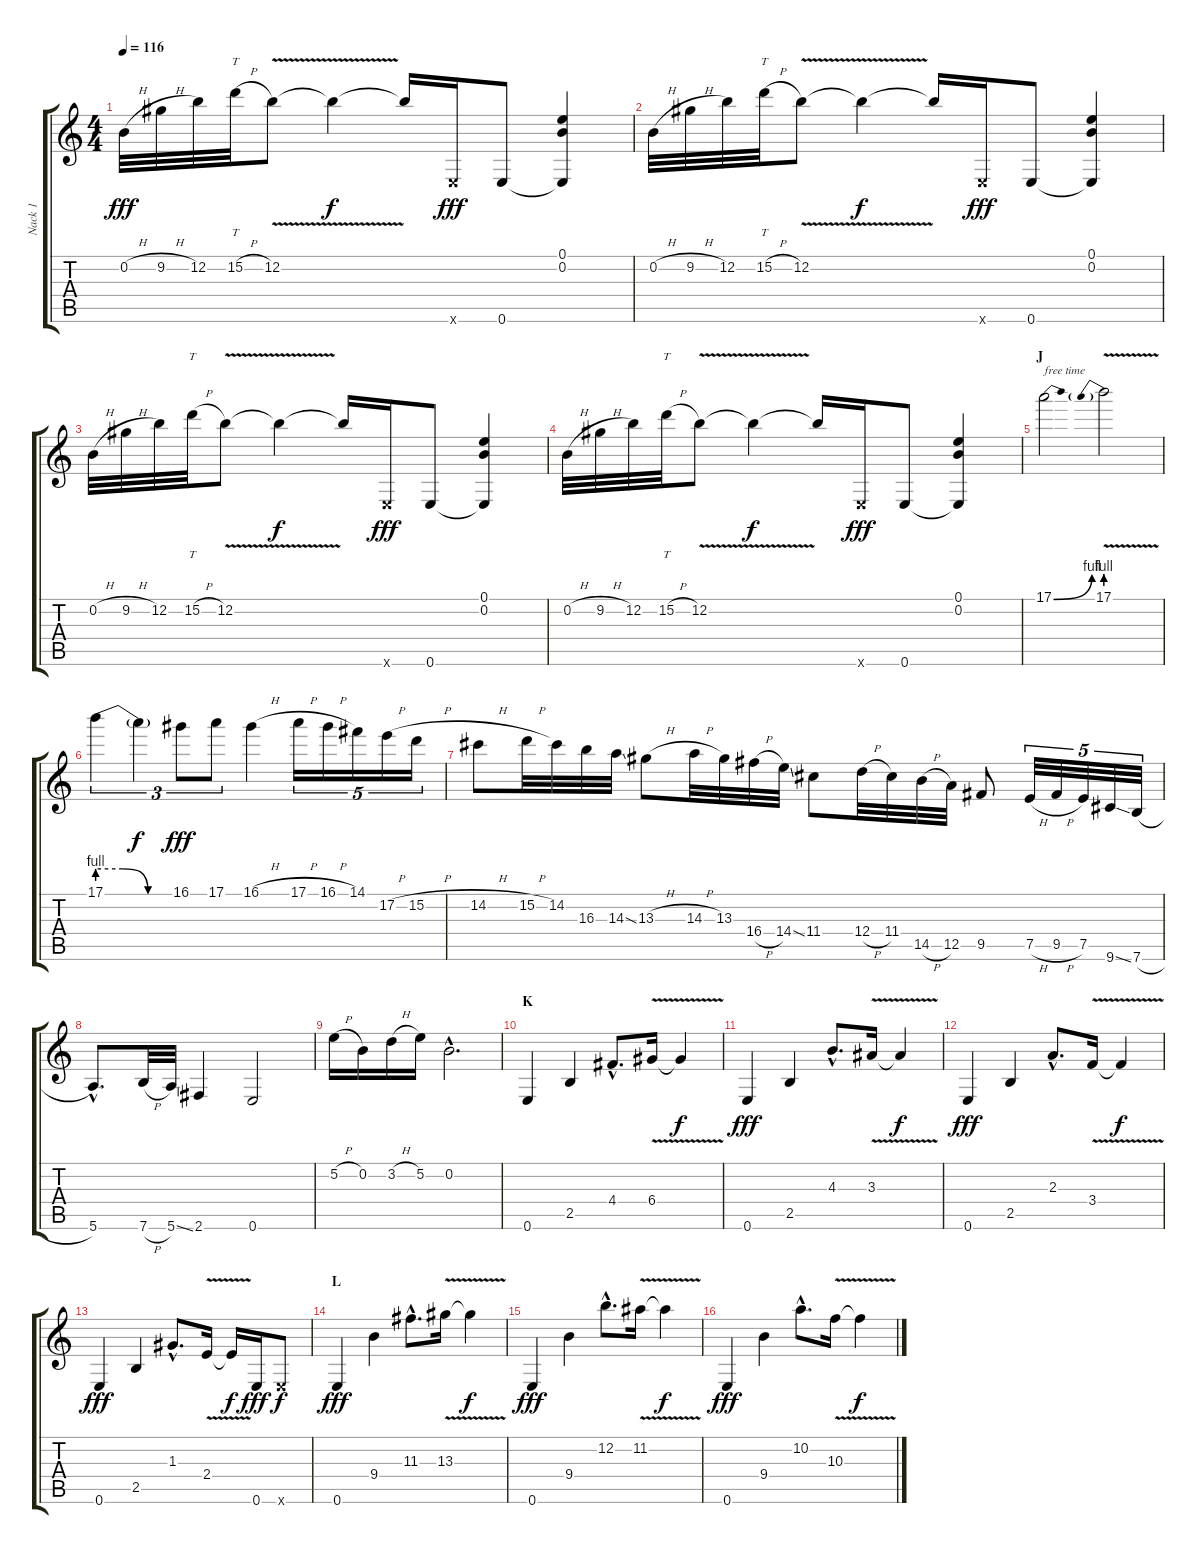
\track ("Nack 1" "Nack 1") {instrument distortionguitar}
\staff {score tabs}
\tuning (E4 B3 G3 D3 A2 E2) {hide}
\ts (4 4)
\tempo 116
\clef g2
\ks c
0.2{h}.32{dy fff} 9.2{h}.32 12.2.32 15.2{h}.32{tt} 12.2{v}.8 12.2{t}.4{dy f} 12.2{t}.16 0.6{x}.16{dy fff} 0.6.8 (0.1 0.2 0.6{t}).4 |
0.2{h}.32 9.2{h}.32 12.2.32 15.2{h}.32{tt} 12.2{v}.8 12.2{t}.4{dy f} 12.2{t}.16 0.6{x}.16{dy fff} 0.6.8 (0.1 0.2 0.6{t}).4 |
0.2{h}.32 9.2{h}.32 12.2.32 15.2{h}.32{tt} 12.2{v}.8 12.2{t}.4{dy f} 12.2{t}.16 0.6{x}.16{dy fff} 0.6.8 (0.1 0.2 0.6{t}).4 |
0.2{h}.32 9.2{h}.32 12.2.32 15.2{h}.32{tt} 12.2{v}.8 12.2{t}.4{dy f} 12.2{t}.16 0.6{x}.16{dy fff} 0.6.8 (0.1 0.2 0.6{t}).4 |
\section ("" "J")
17.1{be (bend 0 0 60 4)}.2{txt "free time"} 17.1{be (prebend 0 4 60 4) v}.2 |
17.1{be (custom 0 4 20 4 40 0 60 0)}.4{tu (3 2)} 17.1{t}.4{tu (3 2) dy f} 16.1.8{tu (3 2) dy fff} 17.1.8{tu (3 2)} 16.1{h}.4 17.1{h}.16{tu (5 4)} 16.1{h}.16{tu (5 4)} 14.1.16{tu (5 4)} 17.2{h}.16{tu (5 4)} 15.2{h}.16{tu (5 4)} |
14.2{h}.8 15.2{h}.32 14.2.32 16.3.32 14.3{ss}.32 13.3{h}.8 14.3{h}.32 13.3.32 16.4{h}.32 14.4{ss}.32 11.4.8 12.4{h}.32 11.4.32 14.5{h}.32 12.5.32 9.5.8 7.5{h}.32{tu (5 4)} 9.5{h}.32{tu (5 4)} 7.5.32{tu (5 4)} 9.6{ss}.32{tu (5 4)} 7.6{h}.32{tu (5 4)} |
5.6{hac}.8{d} 7.6{h}.32 5.6{ss}.32 2.6.4 0.6.2 |
5.2{h}.16 0.2.16 3.2{h}.16 5.2.16 0.2{hac}.2{d} |
\section ("" "K")
0.6.4 2.5.4 4.4{hac}.8{d} 6.4{v}.16 6.4{t}.4{dy f} |
0.6.4{dy fff} 2.5.4 4.3{hac}.8{d} 3.3{v}.16 3.3{t}.4{dy f} |
0.6.4{dy fff} 2.5.4 2.3{hac}.8{d} 3.4{v}.16 3.4{t}.4{dy f} |
0.6.4{dy fff} 2.5.4 1.3{hac}.8{d} 2.4{v}.16 2.4{t}.16{dy f} 0.6.16{dy fff} 0.6{x}.8{dy f} |
\section ("" "L")
0.6.4{dy fff} 9.4.4 11.3{hac}.8{d} 13.3{v}.16 13.3{t}.4{dy f} |
0.6.4{dy fff} 9.4.4 12.2{hac}.8{d} 11.2{v}.16 11.2{t}.4{dy f} |
0.6.4{dy fff} 9.4.4 10.2{hac}.8{d} 10.3{v}.16 10.3{t}.4{dy f}
